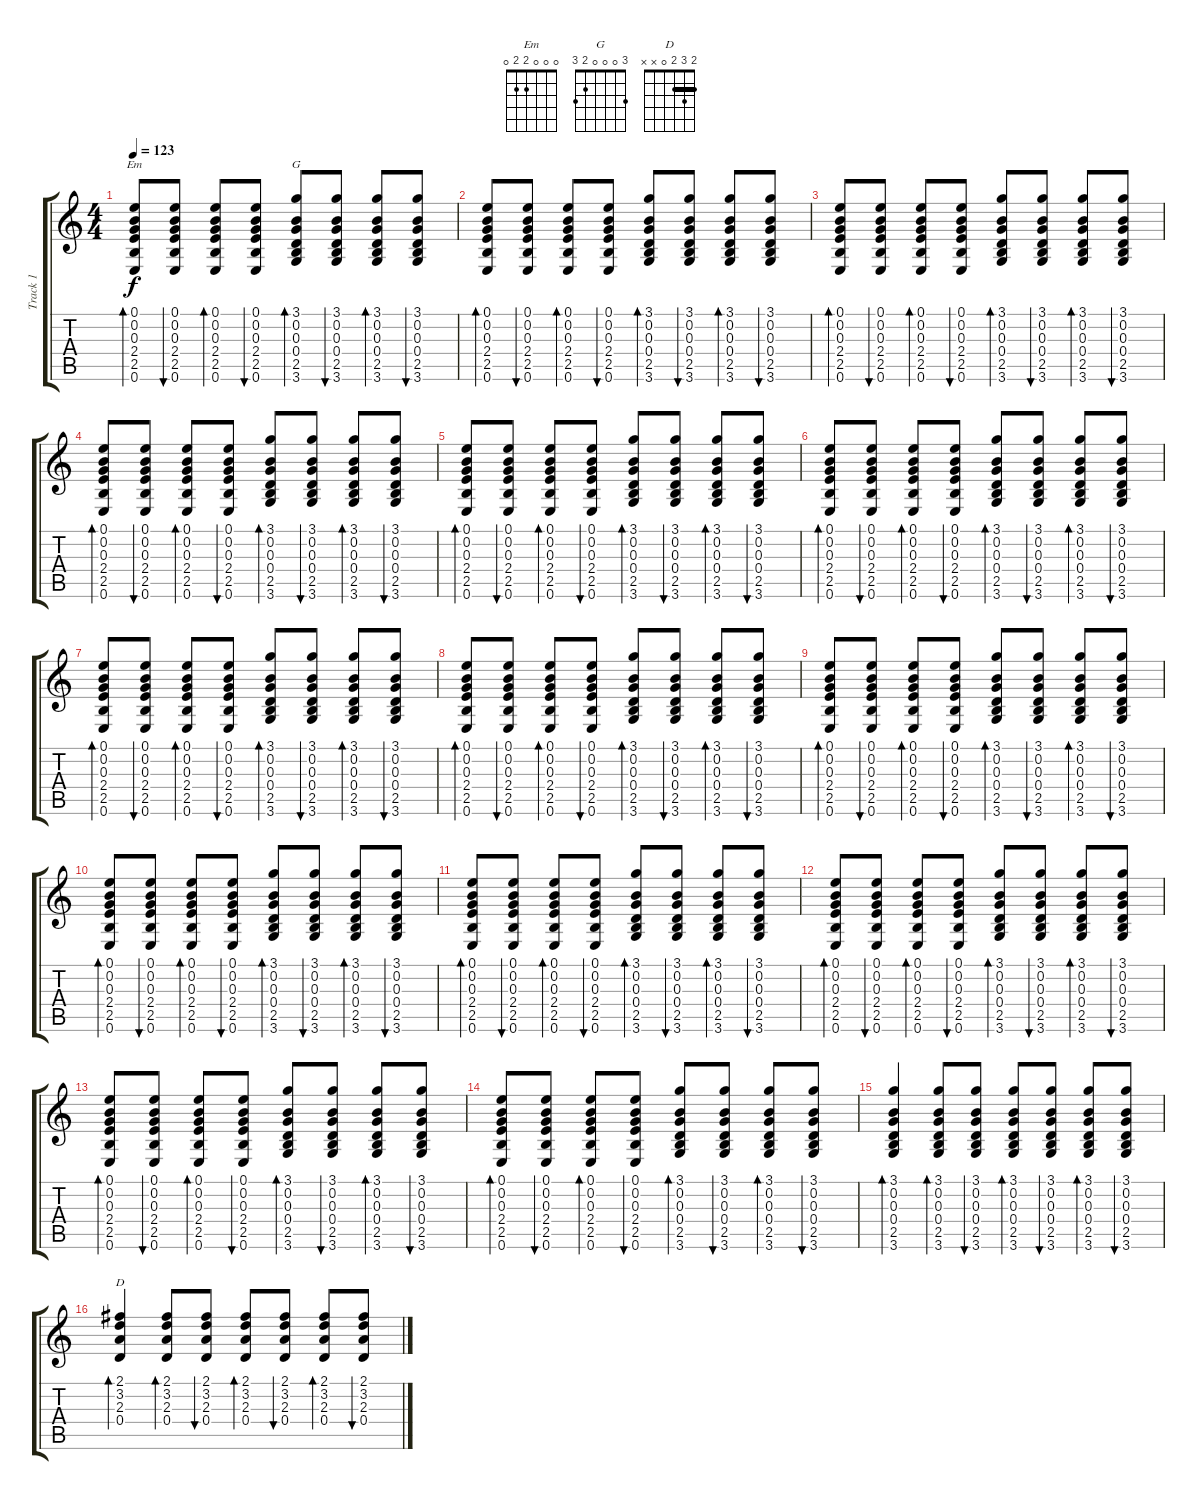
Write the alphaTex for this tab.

\track ("Track 1" "Track 1") {instrument acousticguitarsteel}
\staff {score tabs}
\tuning (E4 B3 G3 D3 A2 E2) {hide}
\chord ("Em" 0 0 0 2 2 0)
\chord ("G" 3 0 0 0 2 3)
\chord ("D" 2 3 2 0 x x) {barre 2}
\ts (4 4)
\tempo 123
\clef g2
\ks c
(0.1 0.2 0.3 2.4 2.5 0.6).8{bd 60 ch "Em" dy f} (0.1 0.2 0.3 2.4 2.5 0.6).8{bu 60} (0.1 0.2 0.3 2.4 2.5 0.6).8{bd 60} (0.1 0.2 0.3 2.4 2.5 0.6).8{bu 60} (3.1 0.2 0.3 0.4 2.5 3.6).8{bd 60 ch "G"} (3.1 0.2 0.3 0.4 2.5 3.6).8{bu 60} (3.1 0.2 0.3 0.4 2.5 3.6).8{bd 60} (3.1 0.2 0.3 0.4 2.5 3.6).8{bu 60} |
(0.1 0.2 0.3 2.4 2.5 0.6).8{bd 60} (0.1 0.2 0.3 2.4 2.5 0.6).8{bu 60} (0.1 0.2 0.3 2.4 2.5 0.6).8{bd 60} (0.1 0.2 0.3 2.4 2.5 0.6).8{bu 60} (3.1 0.2 0.3 0.4 2.5 3.6).8{bd 60} (3.1 0.2 0.3 0.4 2.5 3.6).8{bu 60} (3.1 0.2 0.3 0.4 2.5 3.6).8{bd 60} (3.1 0.2 0.3 0.4 2.5 3.6).8{bu 60} |
(0.1 0.2 0.3 2.4 2.5 0.6).8{bd 60} (0.1 0.2 0.3 2.4 2.5 0.6).8{bu 60} (0.1 0.2 0.3 2.4 2.5 0.6).8{bd 60} (0.1 0.2 0.3 2.4 2.5 0.6).8{bu 60} (3.1 0.2 0.3 0.4 2.5 3.6).8{bd 60} (3.1 0.2 0.3 0.4 2.5 3.6).8{bu 60} (3.1 0.2 0.3 0.4 2.5 3.6).8{bd 60} (3.1 0.2 0.3 0.4 2.5 3.6).8{bu 60} |
(0.1 0.2 0.3 2.4 2.5 0.6).8{bd 60} (0.1 0.2 0.3 2.4 2.5 0.6).8{bu 60} (0.1 0.2 0.3 2.4 2.5 0.6).8{bd 60} (0.1 0.2 0.3 2.4 2.5 0.6).8{bu 60} (3.1 0.2 0.3 0.4 2.5 3.6).8{bd 60} (3.1 0.2 0.3 0.4 2.5 3.6).8{bu 60} (3.1 0.2 0.3 0.4 2.5 3.6).8{bd 60} (3.1 0.2 0.3 0.4 2.5 3.6).8{bu 60} |
(0.1 0.2 0.3 2.4 2.5 0.6).8{bd 60} (0.1 0.2 0.3 2.4 2.5 0.6).8{bu 60} (0.1 0.2 0.3 2.4 2.5 0.6).8{bd 60} (0.1 0.2 0.3 2.4 2.5 0.6).8{bu 60} (3.1 0.2 0.3 0.4 2.5 3.6).8{bd 60} (3.1 0.2 0.3 0.4 2.5 3.6).8{bu 60} (3.1 0.2 0.3 0.4 2.5 3.6).8{bd 60} (3.1 0.2 0.3 0.4 2.5 3.6).8{bu 60} |
(0.1 0.2 0.3 2.4 2.5 0.6).8{bd 60} (0.1 0.2 0.3 2.4 2.5 0.6).8{bu 60} (0.1 0.2 0.3 2.4 2.5 0.6).8{bd 60} (0.1 0.2 0.3 2.4 2.5 0.6).8{bu 60} (3.1 0.2 0.3 0.4 2.5 3.6).8{bd 60} (3.1 0.2 0.3 0.4 2.5 3.6).8{bu 60} (3.1 0.2 0.3 0.4 2.5 3.6).8{bd 60} (3.1 0.2 0.3 0.4 2.5 3.6).8{bu 60} |
(0.1 0.2 0.3 2.4 2.5 0.6).8{bd 60} (0.1 0.2 0.3 2.4 2.5 0.6).8{bu 60} (0.1 0.2 0.3 2.4 2.5 0.6).8{bd 60} (0.1 0.2 0.3 2.4 2.5 0.6).8{bu 60} (3.1 0.2 0.3 0.4 2.5 3.6).8{bd 60} (3.1 0.2 0.3 0.4 2.5 3.6).8{bu 60} (3.1 0.2 0.3 0.4 2.5 3.6).8{bd 60} (3.1 0.2 0.3 0.4 2.5 3.6).8{bu 60} |
(0.1 0.2 0.3 2.4 2.5 0.6).8{bd 60} (0.1 0.2 0.3 2.4 2.5 0.6).8{bu 60} (0.1 0.2 0.3 2.4 2.5 0.6).8{bd 60} (0.1 0.2 0.3 2.4 2.5 0.6).8{bu 60} (3.1 0.2 0.3 0.4 2.5 3.6).8{bd 60} (3.1 0.2 0.3 0.4 2.5 3.6).8{bu 60} (3.1 0.2 0.3 0.4 2.5 3.6).8{bd 60} (3.1 0.2 0.3 0.4 2.5 3.6).8{bu 60} |
(0.1 0.2 0.3 2.4 2.5 0.6).8{bd 60} (0.1 0.2 0.3 2.4 2.5 0.6).8{bu 60} (0.1 0.2 0.3 2.4 2.5 0.6).8{bd 60} (0.1 0.2 0.3 2.4 2.5 0.6).8{bu 60} (3.1 0.2 0.3 0.4 2.5 3.6).8{bd 60} (3.1 0.2 0.3 0.4 2.5 3.6).8{bu 60} (3.1 0.2 0.3 0.4 2.5 3.6).8{bd 60} (3.1 0.2 0.3 0.4 2.5 3.6).8{bu 60} |
(0.1 0.2 0.3 2.4 2.5 0.6).8{bd 60} (0.1 0.2 0.3 2.4 2.5 0.6).8{bu 60} (0.1 0.2 0.3 2.4 2.5 0.6).8{bd 60} (0.1 0.2 0.3 2.4 2.5 0.6).8{bu 60} (3.1 0.2 0.3 0.4 2.5 3.6).8{bd 60} (3.1 0.2 0.3 0.4 2.5 3.6).8{bu 60} (3.1 0.2 0.3 0.4 2.5 3.6).8{bd 60} (3.1 0.2 0.3 0.4 2.5 3.6).8{bu 60} |
(0.1 0.2 0.3 2.4 2.5 0.6).8{bd 60} (0.1 0.2 0.3 2.4 2.5 0.6).8{bu 60} (0.1 0.2 0.3 2.4 2.5 0.6).8{bd 60} (0.1 0.2 0.3 2.4 2.5 0.6).8{bu 60} (3.1 0.2 0.3 0.4 2.5 3.6).8{bd 60} (3.1 0.2 0.3 0.4 2.5 3.6).8{bu 60} (3.1 0.2 0.3 0.4 2.5 3.6).8{bd 60} (3.1 0.2 0.3 0.4 2.5 3.6).8{bu 60} |
(0.1 0.2 0.3 2.4 2.5 0.6).8{bd 60} (0.1 0.2 0.3 2.4 2.5 0.6).8{bu 60} (0.1 0.2 0.3 2.4 2.5 0.6).8{bd 60} (0.1 0.2 0.3 2.4 2.5 0.6).8{bu 60} (3.1 0.2 0.3 0.4 2.5 3.6).8{bd 60} (3.1 0.2 0.3 0.4 2.5 3.6).8{bu 60} (3.1 0.2 0.3 0.4 2.5 3.6).8{bd 60} (3.1 0.2 0.3 0.4 2.5 3.6).8{bu 60} |
(0.1 0.2 0.3 2.4 2.5 0.6).8{bd 60} (0.1 0.2 0.3 2.4 2.5 0.6).8{bu 60} (0.1 0.2 0.3 2.4 2.5 0.6).8{bd 60} (0.1 0.2 0.3 2.4 2.5 0.6).8{bu 60} (3.1 0.2 0.3 0.4 2.5 3.6).8{bd 60} (3.1 0.2 0.3 0.4 2.5 3.6).8{bu 60} (3.1 0.2 0.3 0.4 2.5 3.6).8{bd 60} (3.1 0.2 0.3 0.4 2.5 3.6).8{bu 60} |
(0.1 0.2 0.3 2.4 2.5 0.6).8{bd 60} (0.1 0.2 0.3 2.4 2.5 0.6).8{bu 60} (0.1 0.2 0.3 2.4 2.5 0.6).8{bd 60} (0.1 0.2 0.3 2.4 2.5 0.6).8{bu 60} (3.1 0.2 0.3 0.4 2.5 3.6).8{bd 60} (3.1 0.2 0.3 0.4 2.5 3.6).8{bu 60} (3.1 0.2 0.3 0.4 2.5 3.6).8{bd 60} (3.1 0.2 0.3 0.4 2.5 3.6).8{bu 60} |
(3.1 0.2 0.3 0.4 2.5 3.6).4{bd 60} (3.1 0.2 0.3 0.4 2.5 3.6).8{bd 60} (3.1 0.2 0.3 0.4 2.5 3.6).8{bu 60} (3.1 0.2 0.3 0.4 2.5 3.6).8{bd 60} (3.1 0.2 0.3 0.4 2.5 3.6).8{bu 60} (3.1 0.2 0.3 0.4 2.5 3.6).8{bd 60} (3.1 0.2 0.3 0.4 2.5 3.6).8{bu 60} |
(2.1 3.2 2.3 0.4).4{bd 60 ch "D"} (2.1 3.2 2.3 0.4).8{bd 60} (2.1 3.2 2.3 0.4).8{bu 60} (2.1 3.2 2.3 0.4).8{bd 60} (2.1 3.2 2.3 0.4).8{bu 60} (2.1 3.2 2.3 0.4).8{bd 60} (2.1 3.2 2.3 0.4).8{bu 60}
